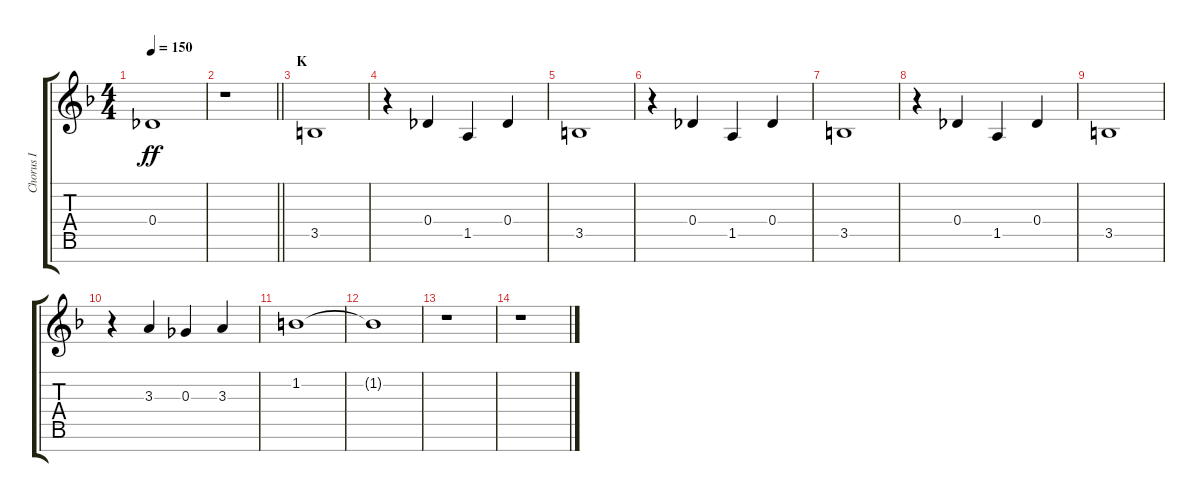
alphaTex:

\track ("Chorus I" "Chorus I") {instrument voiceoohs}
\staff {score tabs}
\tuning (Eb5 Bb4 Gb4 Db4 Ab3 Eb3 Bb2) {hide}
\ts (4 4)
\tempo 150
\clef g2
\ks f
0.4.1{dy ff} |
\barLineRight lightlight
r.1 |
\section ("" "K")
3.5.1 |
r.4 0.4.4 1.5.4 0.4.4 |
3.5.1 |
r.4 0.4.4 1.5.4 0.4.4 |
3.5.1 |
r.4 0.4.4 1.5.4 0.4.4 |
3.5.1 |
r.4 3.3.4 0.3.4 3.3.4 |
1.2.1 |
1.2{t}.1 |
r.1 |
r.1
